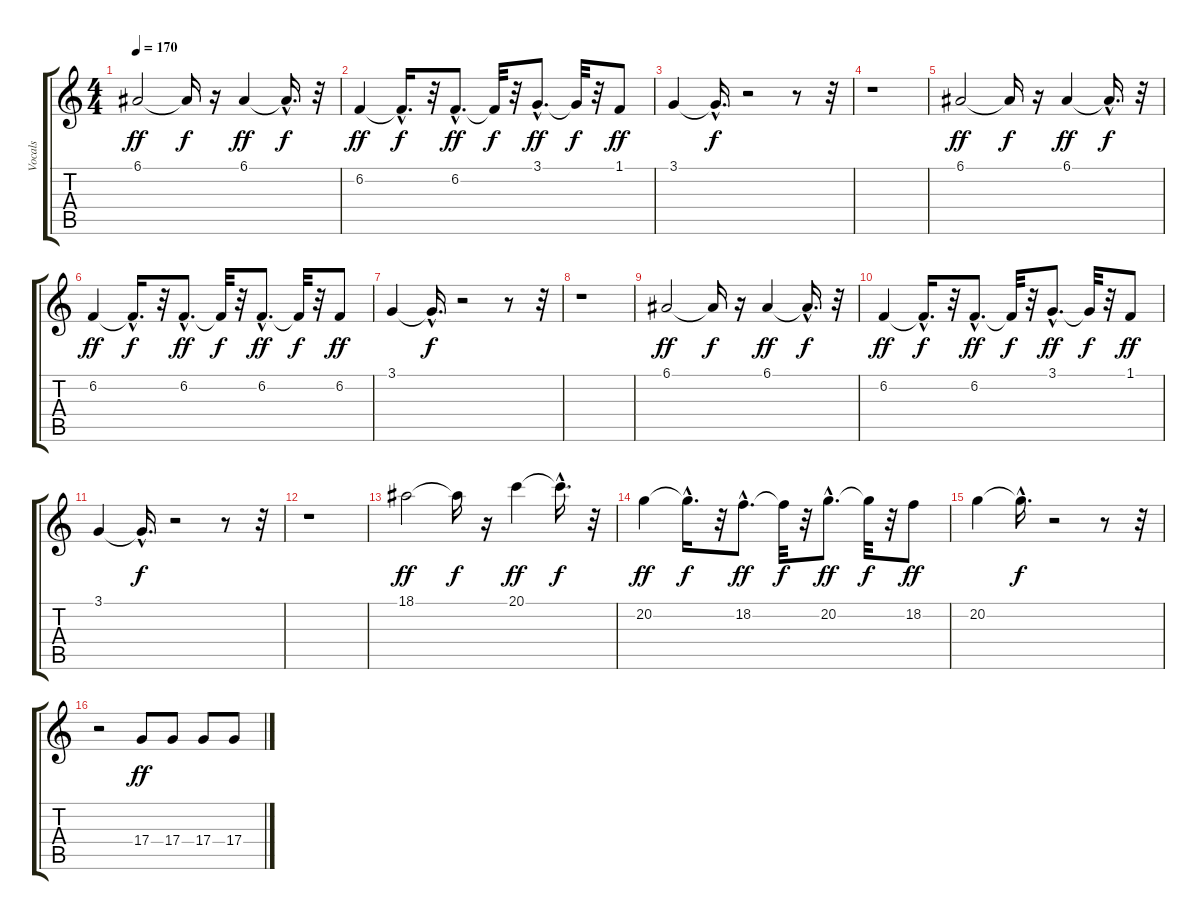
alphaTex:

\track ("Vocals" "Vocals") {instrument choiraahs}
\staff {score tabs}
\tuning (E4 B3 G3 D3 A2 E2) {hide}
\ts (4 4)
\tempo 170
\clef g2
\ks c
6.1.2{dy ff} 6.1{t}.16{dy f} r.16 6.1.4{dy ff} 6.1{hac t}.16{d dy f} r.32 |
6.2.4{dy ff} 6.2{hac t}.16{d dy f} r.32 6.2{hac}.8{d dy ff} 6.2{t}.32{dy f} r.32 3.1{hac}.8{d dy ff} 3.1{t}.32{dy f} r.32 1.1.8{dy ff} |
3.1.4 3.1{hac t}.16{d dy f} r.2 r.8 r.32 |
r.1 |
6.1.2{dy ff} 6.1{t}.16{dy f} r.16 6.1.4{dy ff} 6.1{hac t}.16{d dy f} r.32 |
6.2.4{dy ff} 6.2{hac t}.16{d dy f} r.32 6.2{hac}.8{d dy ff} 6.2{t}.32{dy f} r.32 6.2{hac}.8{d dy ff} 6.2{t}.32{dy f} r.32 6.2.8{dy ff} |
3.1.4 3.1{hac t}.16{d dy f} r.2 r.8 r.32 |
r.1 |
6.1.2{dy ff} 6.1{t}.16{dy f} r.16 6.1.4{dy ff} 6.1{hac t}.16{d dy f} r.32 |
6.2.4{dy ff} 6.2{hac t}.16{d dy f} r.32 6.2{hac}.8{d dy ff} 6.2{t}.32{dy f} r.32 3.1{hac}.8{d dy ff} 3.1{t}.32{dy f} r.32 1.1.8{dy ff} |
3.1.4 3.1{hac t}.16{d dy f} r.2 r.8 r.32 |
r.1 |
18.1.2{dy ff} 18.1{t}.16{dy f} r.16 20.1.4{dy ff} 20.1{hac t}.16{d dy f} r.32 |
20.2.4{dy ff} 20.2{hac t}.16{d dy f} r.32 18.2{hac}.8{d dy ff} 18.2{t}.32{dy f} r.32 20.2{hac}.8{d dy ff} 20.2{t}.32{dy f} r.32 18.2.8{dy ff} |
20.2.4 20.2{hac t}.16{d dy f} r.2 r.8 r.32 |
r.2 17.4.8{dy ff} 17.4.8 17.4.8 17.4.8
